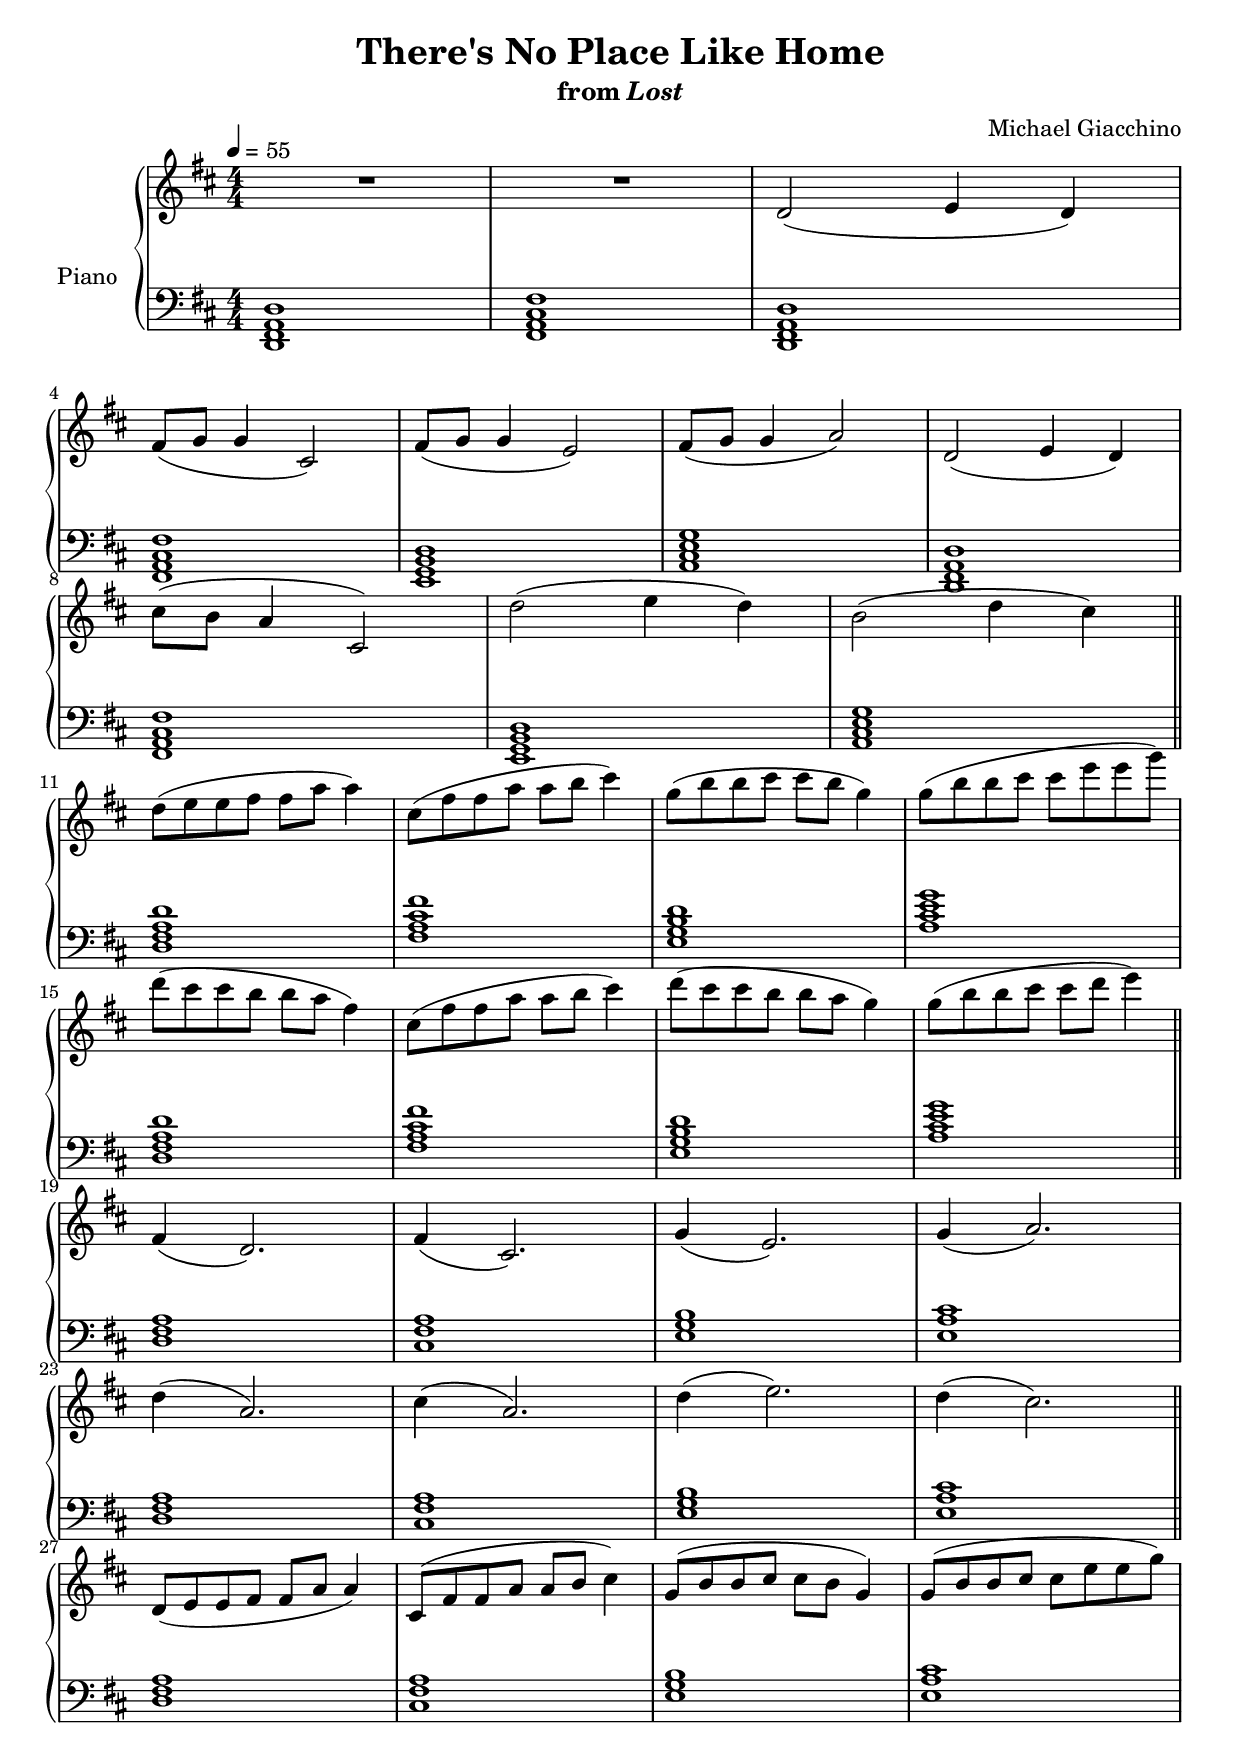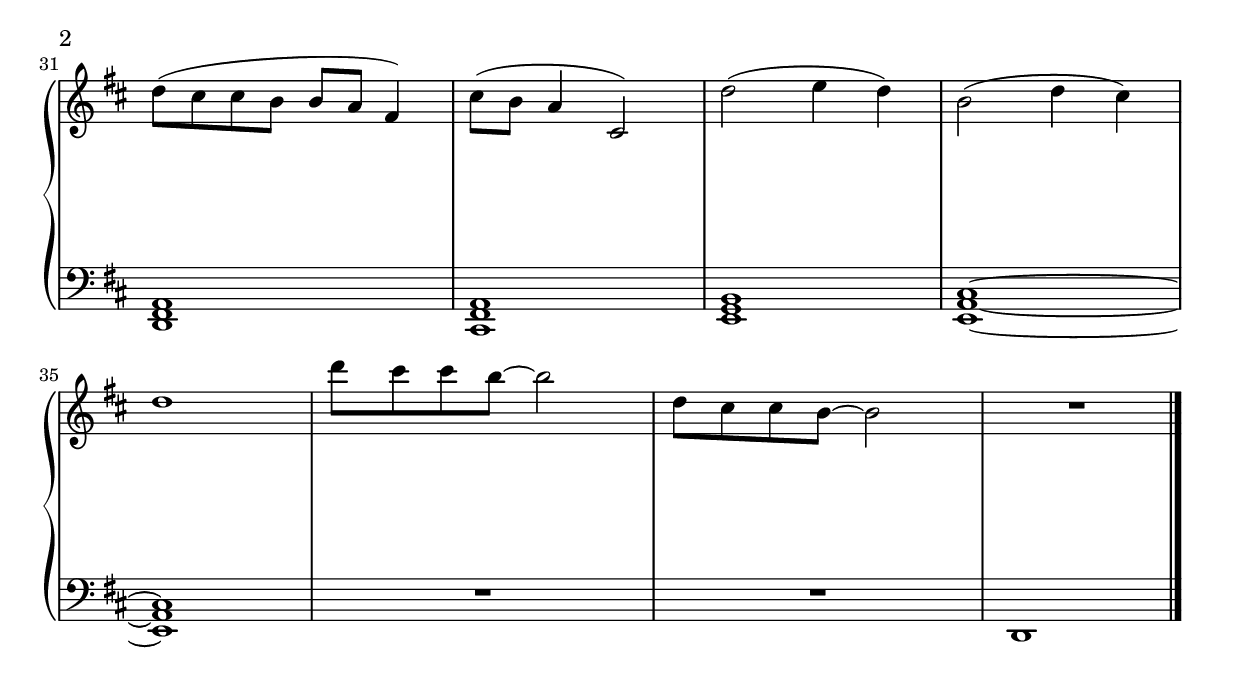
\version "2.12.2"

\header {
  title = "There's No Place Like Home"
  subtitle = \markup { "from" \italic "Lost" }
  composer = "Michael Giacchino"
}

global = {
  \tempo 4 = 55
  \key d \major
  \time 4/4
  \numericTimeSignature
}

upper = \relative c' {
  \clef treble
  R1*2
  d2( e4 d)
  \break
  fis8( g g4 cis,2)
  fis8( g g4 e2)
  fis8( g g4 a2)
  d,2( e4 d)
  \break

  cis'8( b a4 cis,2)
  d'2( e4 d)
  b2( d4 cis)
  \bar "||"
  \break

  d8( e e fis fis a a4)
  cis,8( fis fis a a b cis4)
  g8( b b cis cis b g4)
  g8( b b cis cis e e g)
  \break

  d( cis cis b b a fis4)
  cis8( fis fis a a b cis4)
  d8( cis cis b b a g4)
  g8( b b cis cis d e4)
  \bar "||"
  \break

  fis,,4( d2.)
  fis4( cis2.)
  g'4( e2.)
  g4( a2.)
  \break

  d4( a2.)
  cis4( a2.)
  d4( e2.)
  d4( cis2.)
  \bar "||"
  \break

  d,8( e e fis fis a a4)
  cis,8( fis fis a a b cis4)
  g8( b b cis cis b g4)
  g8( b b cis cis e e g)
  \break

  d( cis cis b b a fis4)
  cis'8( b a4 cis,2)
  d'2( e4 d)
  b2( d4 cis)
  \break

  d1
  d'8 cis cis b~ b2
  d,8 cis cis b~ b2
  R1
  \bar "|."
}

triads = {
  <d fis a>
  <cis fis a>
  <e g b>
  <e a cis>
}

tetrads = {
  <d fis a d>
  <fis a cis fis>
  <e g b d>
  <a cis e g>
}

lower = \relative c, {
  \clef bass
  <d fis a d>1
  <fis a cis fis>

  \relative c, { \tetrads }
  \relative c, { \tetrads }
  \relative c { \tetrads }
  \relative c { \tetrads }
  \relative c { \triads }
  \relative c { \triads }
  \relative c { \triads }

  <d fis a>
  <cis fis a>
  <e g b>
  <e a cis>~

  <e a cis>
  R1*2
  d1
}

dynamics = {
  s1*10
  s8\mf\< s8*6 s8\!
  s1*6
  s8\> s8*6 s8\!
  s1*8
  s8\mf\< s8*6 s8\!
  s1*4
  s8\> s8 s4 s2\!
  s1*3
  s8\p
}

pedal = {
}

\score {
  \new PianoStaff = "PianoStaff_pf" <<
    \set PianoStaff.instrumentName = #"Piano"
    \new Staff = "Staff_pfUpper" << \global \upper >>
    \new Dynamics = "Dynamics_pf" \dynamics
    \new Staff = "Staff_pfLower" << \global \lower >>
    \new Dynamics = "pedal" \pedal
  >>

  \layout {
    % define Dynamics context
    \context {
      \type "Engraver_group"
      \name Dynamics
      \alias Voice
      \consists "Output_property_engraver"
      \consists "Piano_pedal_engraver"
      \consists "Script_engraver"
      \consists "New_dynamic_engraver"
      \consists "Dynamic_align_engraver"
      \consists "Text_engraver"
      \consists "Skip_event_swallow_translator"
      \consists "Axis_group_engraver"

      \override DynamicLineSpanner #'Y-offset = #0
      \override TextScript #'font-shape = #'italic
      \override VerticalAxisGroup #'minimum-Y-extent = #'(-1 . 1)
    }
    % modify PianoStaff context to accept Dynamics context
    \context {
      \PianoStaff
      \accepts Dynamics
    }
  }
}

\score {
  \unfoldRepeats {
    \new PianoStaff = "PianoStaff_pf" <<
      \new Staff = "Staff_pfUpper" << \global \upper \dynamics \pedal >>
      \new Staff = "Staff_pfLower" << \global \lower \dynamics \pedal >>
    >>
  }
  \midi {
    % the following is a workaround to prevent multiple voices from being
    % lumped into the same channel, which would inhibit overlapping notes
    \context {
      \Staff \remove "Staff_performer"
    }
    \context {
      \Voice \consists "Staff_performer"
    }
  }
}
